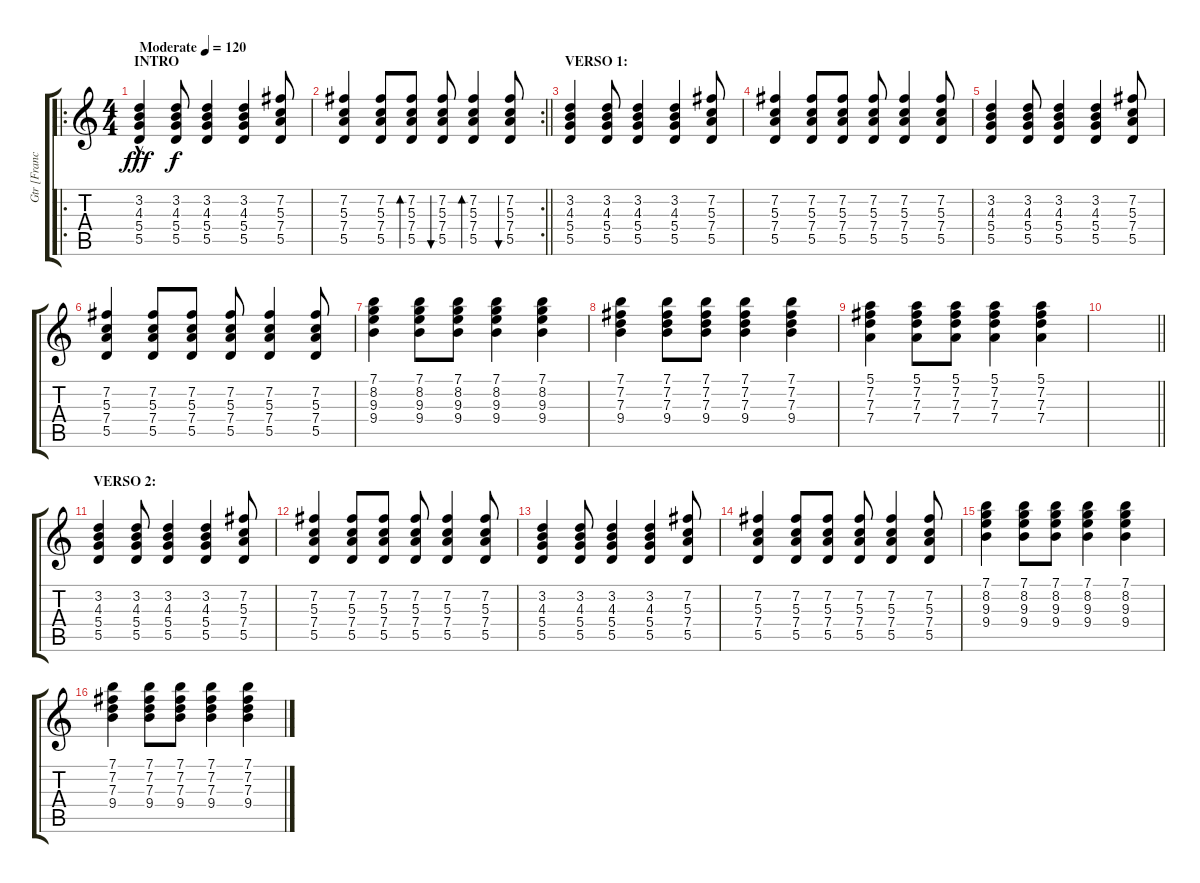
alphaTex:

\track ("Gtr [Francisco Durán]" "Gtr [Franc") {instrument acousticguitarsteel}
\staff {score tabs}
\tuning (E4 B3 G3 D3 A2 E2) {hide}
\ro
\ts (4 4)
\section ("" "INTRO")
\tempo (120 "Moderate")
\clef g2
\ks c
(3.2{hac} 4.3{hac} 5.4{hac} 5.5{hac}).4{dy fff instrument acousticguitarsteel} (3.2 4.3 5.4 5.5).8{dy f} (3.2 4.3 5.4 5.5).4 (3.2 4.3 5.4 5.5).4 (7.2 5.3 7.4 5.5).8 |
\rc 2
\barLineRight lightlight
(7.2 5.3 7.4 5.5).4 (7.2 5.3 7.4 5.5).8 (7.2 5.3 7.4 5.5).8{bd 60} (7.2 5.3 7.4 5.5).8{bu 60} (7.2 5.3 7.4 5.5).4{bd 60} (7.2 5.3 7.4 5.5).8{bu 60} |
\section ("" "VERSO 1:")
(3.2 4.3 5.4 5.5).4 (3.2 4.3 5.4 5.5).8 (3.2 4.3 5.4 5.5).4 (3.2 4.3 5.4 5.5).4 (7.2 5.3 7.4 5.5).8 |
(7.2 5.3 7.4 5.5).4 (7.2 5.3 7.4 5.5).8 (7.2 5.3 7.4 5.5).8 (7.2 5.3 7.4 5.5).8 (7.2 5.3 7.4 5.5).4 (7.2 5.3 7.4 5.5).8 |
(3.2 4.3 5.4 5.5).4 (3.2 4.3 5.4 5.5).8 (3.2 4.3 5.4 5.5).4 (3.2 4.3 5.4 5.5).4 (7.2 5.3 7.4 5.5).8 |
(7.2 5.3 7.4 5.5).4 (7.2 5.3 7.4 5.5).8 (7.2 5.3 7.4 5.5).8 (7.2 5.3 7.4 5.5).8 (7.2 5.3 7.4 5.5).4 (7.2 5.3 7.4 5.5).8 |
(7.1 8.2 9.3 9.4).4 (7.1 8.2 9.3 9.4).8 (7.1 8.2 9.3 9.4).8 (7.1 8.2 9.3 9.4).4 (7.1 8.2 9.3 9.4).4 |
(7.1 7.2 7.3 9.4).4 (7.1 7.2 7.3 9.4).8 (7.1 7.2 7.3 9.4).8 (7.1 7.2 7.3 9.4).4 (7.1 7.2 7.3 9.4).4 |
(5.1 7.2 7.3 7.4).4 (5.1 7.2 7.3 7.4).8 (5.1 7.2 7.3 7.4).8 (5.1 7.2 7.3 7.4).4 (5.1 7.2 7.3 7.4).4 |
\barLineRight lightlight
|
\section ("" "VERSO 2:")
(3.2 4.3 5.4 5.5).4 (3.2 4.3 5.4 5.5).8 (3.2 4.3 5.4 5.5).4 (3.2 4.3 5.4 5.5).4 (7.2 5.3 7.4 5.5).8 |
(7.2 5.3 7.4 5.5).4 (7.2 5.3 7.4 5.5).8 (7.2 5.3 7.4 5.5).8 (7.2 5.3 7.4 5.5).8 (7.2 5.3 7.4 5.5).4 (7.2 5.3 7.4 5.5).8 |
(3.2 4.3 5.4 5.5).4 (3.2 4.3 5.4 5.5).8 (3.2 4.3 5.4 5.5).4 (3.2 4.3 5.4 5.5).4 (7.2 5.3 7.4 5.5).8 |
(7.2 5.3 7.4 5.5).4 (7.2 5.3 7.4 5.5).8 (7.2 5.3 7.4 5.5).8 (7.2 5.3 7.4 5.5).8 (7.2 5.3 7.4 5.5).4 (7.2 5.3 7.4 5.5).8 |
(7.1 8.2 9.3 9.4).4 (7.1 8.2 9.3 9.4).8 (7.1 8.2 9.3 9.4).8 (7.1 8.2 9.3 9.4).4 (7.1 8.2 9.3 9.4).4 |
(7.1 7.2 7.3 9.4).4 (7.1 7.2 7.3 9.4).8 (7.1 7.2 7.3 9.4).8 (7.1 7.2 7.3 9.4).4 (7.1 7.2 7.3 9.4).4
